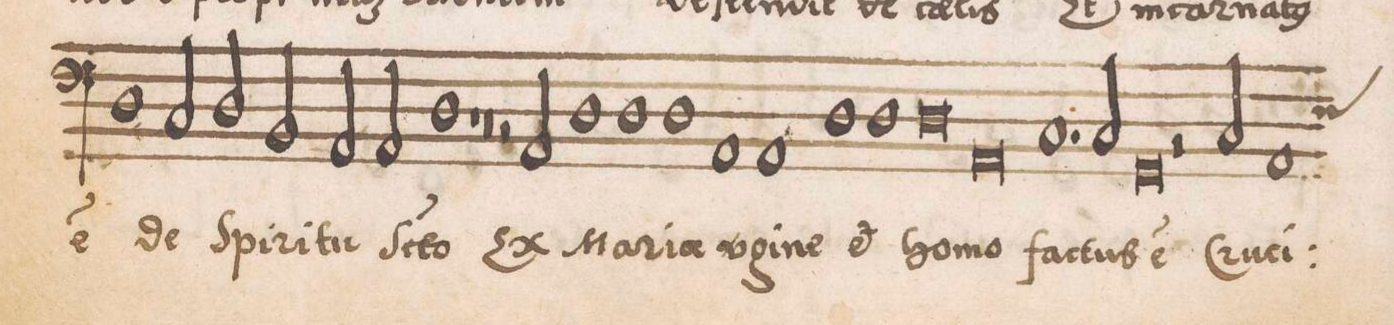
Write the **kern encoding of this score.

**kern	**text
*I"BASSVS	*
*clefF4	*
*k[]	*
*met(c|)	*
*M2/1	*
1D	e(st)
2C/	de
=66	=66
2D/	Spi-
2BB/	-ri-
2AA/	-tu
2AA/	S(an)-
=67	=67
1D	-cto
1r	.
=68	=68
0r	.
=69	=69
2r	.
2AA/	Ex
1D	Ma-
=70	=70
1D	-ri-
1D	-a
=71	=71
1AA	v(ir)-
1AA	-gi-
=72	=72
1D	-ne
1D	e(t)
=73	=73
0D	ho-
=74	=74
0AA	-mo
=75	=75
1.C	fac-
2C/	-tus
=76	=76
0GG	e(st)
=77	=77
2r	.
2C/	Cru-
*custos:E	*
1AA	-ci-
=78	=78
*-	*-
